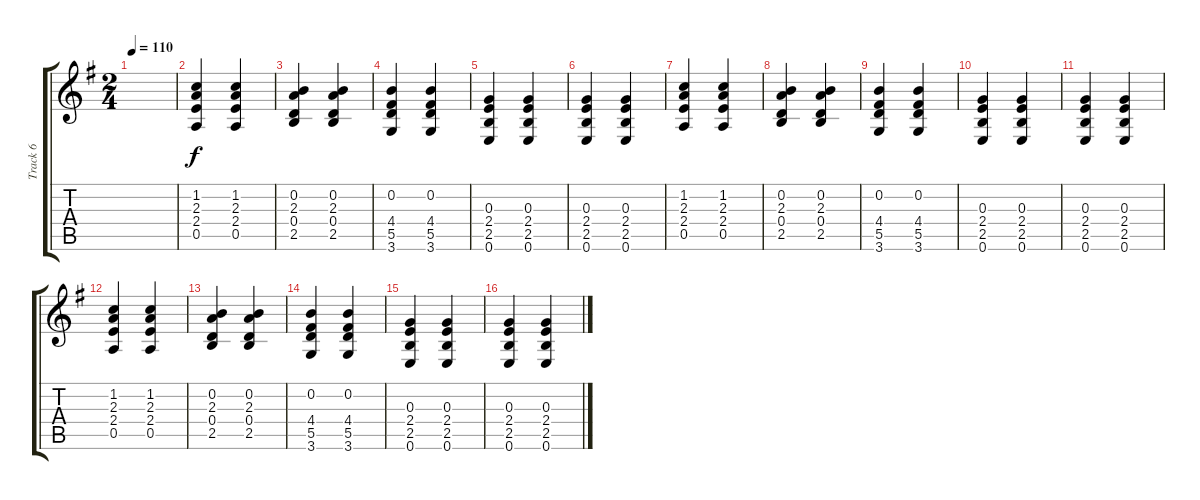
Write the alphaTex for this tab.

\track ("Track 6" "Track 6") {instrument acousticguitarnylon}
\staff {score tabs}
\tuning (E4 B3 G3 D3 A2 E2) {hide}
\ts (2 4)
\tempo 110
\clef g2
\ks g
|
(1.2 2.3 2.4 0.5).4 (1.2 2.3 2.4 0.5).4 |
(0.2 2.3 0.4 2.5).4 (0.2 2.3 0.4 2.5).4 |
(0.2 4.4 5.5 3.6).4 (0.2 4.4 5.5 3.6).4 |
(0.3 2.4 2.5 0.6).4 (0.3 2.4 2.5 0.6).4 |
(0.3 2.4 2.5 0.6).4 (0.3 2.4 2.5 0.6).4 |
(1.2 2.3 2.4 0.5).4 (1.2 2.3 2.4 0.5).4 |
(0.2 2.3 0.4 2.5).4 (0.2 2.3 0.4 2.5).4 |
(0.2 4.4 5.5 3.6).4 (0.2 4.4 5.5 3.6).4 |
(0.3 2.4 2.5 0.6).4 (0.3 2.4 2.5 0.6).4 |
(0.3 2.4 2.5 0.6).4 (0.3 2.4 2.5 0.6).4 |
(1.2 2.3 2.4 0.5).4 (1.2 2.3 2.4 0.5).4 |
(0.2 2.3 0.4 2.5).4 (0.2 2.3 0.4 2.5).4 |
(0.2 4.4 5.5 3.6).4 (0.2 4.4 5.5 3.6).4 |
(0.3 2.4 2.5 0.6).4 (0.3 2.4 2.5 0.6).4 |
(0.3 2.4 2.5 0.6).4 (0.3 2.4 2.5 0.6).4
